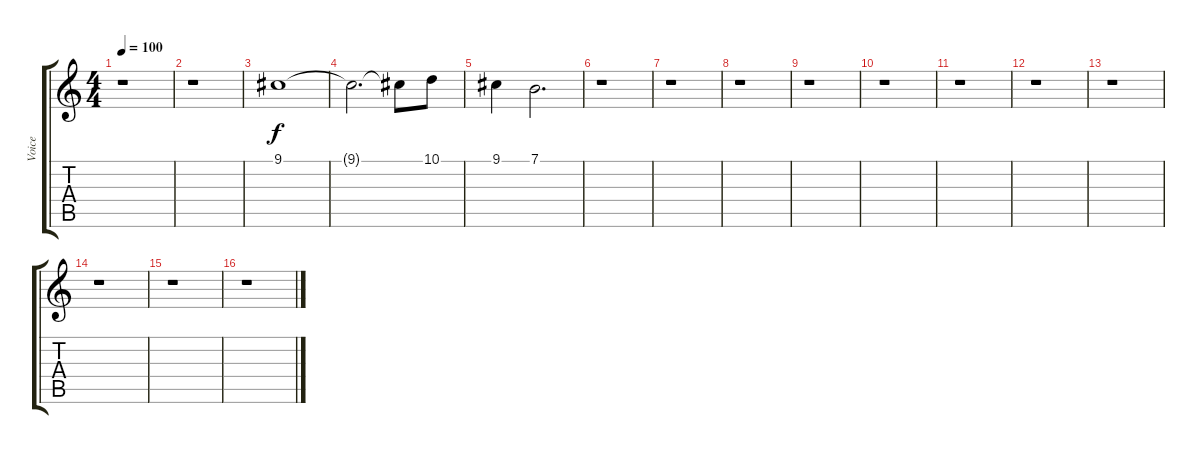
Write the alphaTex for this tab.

\track ("Voice" "Voice") {instrument lead3calliope}
\staff {score tabs}
\tuning (E4 B3 G3 D3 A2 E2) {hide}
\ts (4 4)
\tempo 100
\clef g2
\ks c
r.1{dy f} |
r.1 |
9.1.1 |
9.1{t}.2{d} 9.1{t}.8 10.1.8 |
9.1.4 7.1.2{d} |
r.1 |
r.1 |
r.1 |
r.1 |
r.1 |
r.1 |
r.1 |
r.1 |
r.1 |
r.1 |
r.1
